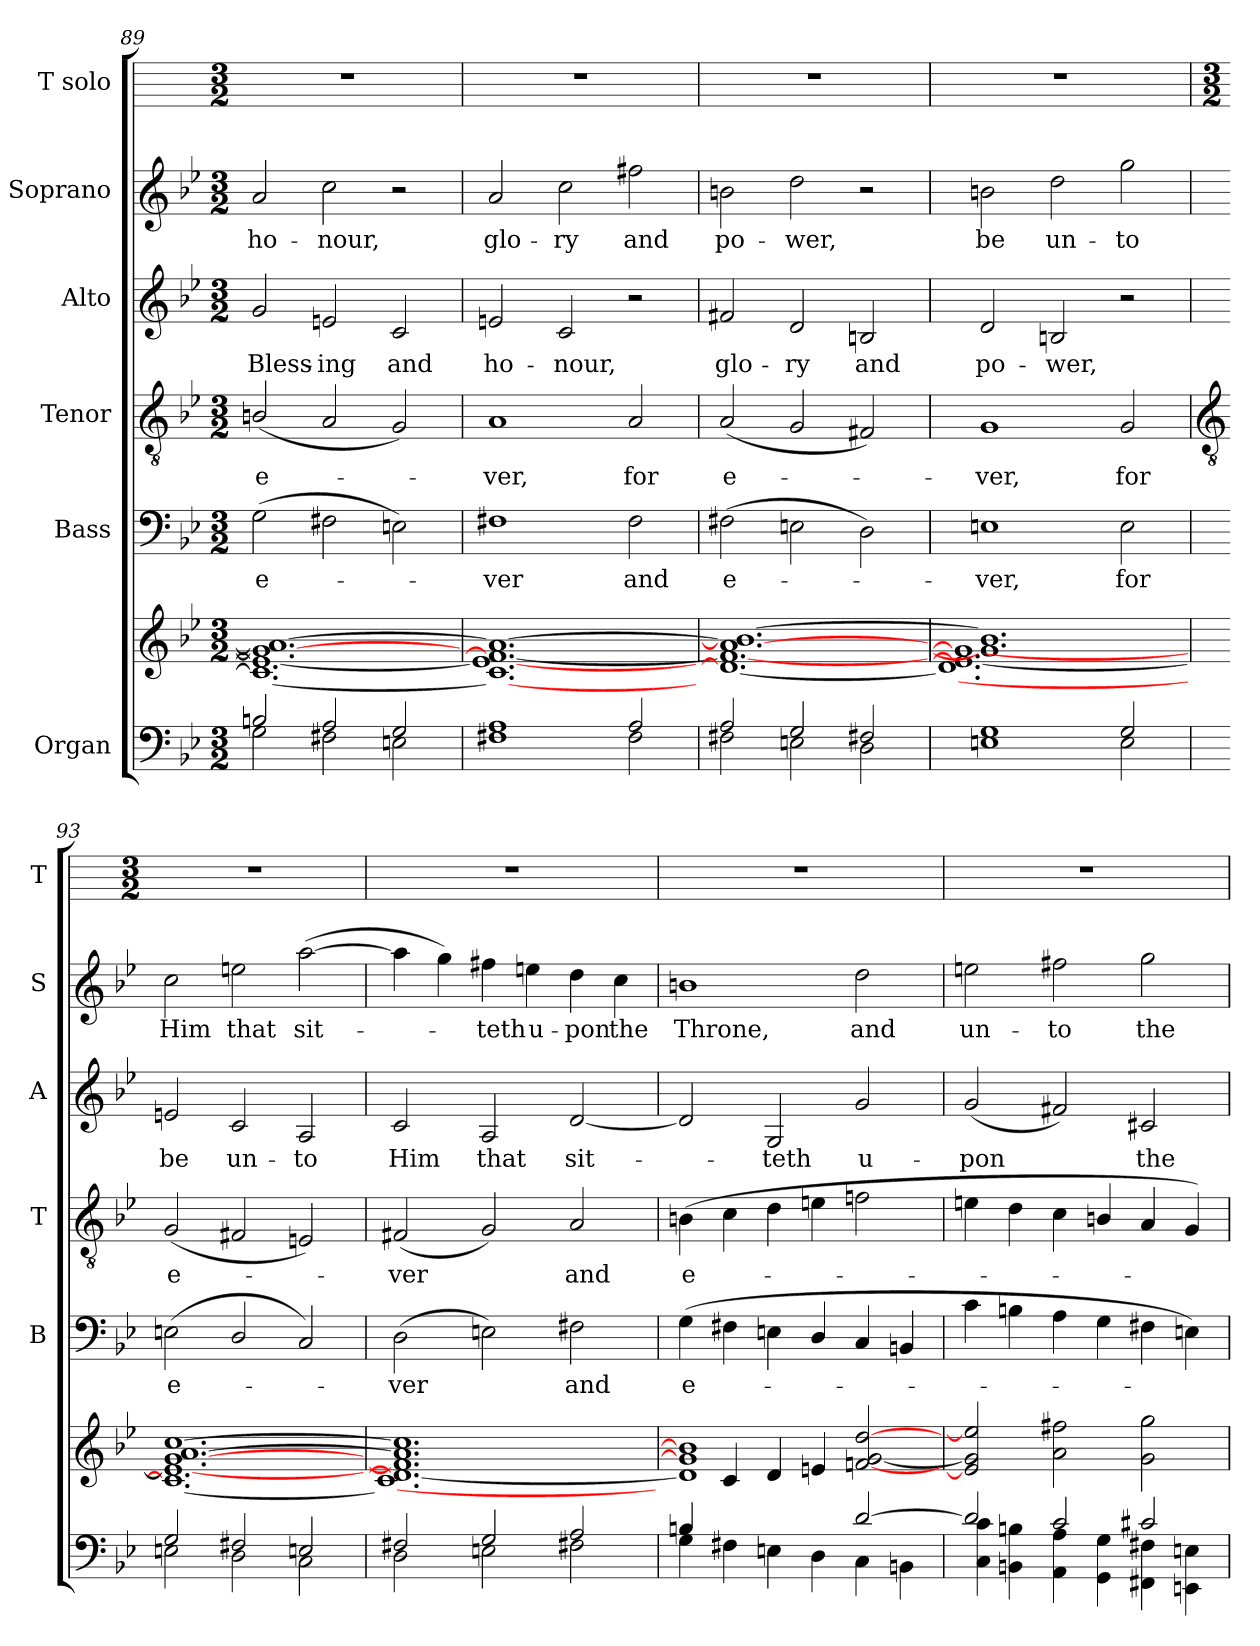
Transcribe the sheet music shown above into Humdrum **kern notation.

**kern	**kern	**kern	**text	**kern	**text	**kern	**text	**kern	**text	**kern
*part6	*part6	*part5	*part5	*part4	*part4	*part3	*part3	*part2	*part2	*part1
*staff7	*staff6	*staff5	*staff5	*staff4	*staff4	*staff3	*staff3	*staff2	*staff2	*staff1
*I"Organ	*	*I"Bass	*	*I"Tenor	*	*I"Alto	*	*I"Soprano	*	*I"T solo
*	*	*I'B	*	*I'T	*	*I'A	*	*I'S	*	*I'T
*clefF4	*clefG2	*clefF4	*	*clefGv2	*	*clefG2	*	*clefG2	*	*
*k[b-e-]	*k[b-e-]	*k[b-e-]	*	*k[b-e-]	*	*k[b-e-]	*	*k[b-e-]	*	*
*B-:	*B-:	*B-:	*	*B-:	*	*B-:	*	*B-:	*	*
*M3/2	*M3/2	*M3/2	*	*M3/2	*	*M3/2	*	*M3/2	*	*M3/2
=89	=89	=89	=89	=89	=89	=89	=89	=89	=89	=89
*^	*^	*	*	*	*	*	*	*	*	*
!	!	!	!	!	!LO:LY:b	!	!LO:LY:b	!	!LO:LY:b	!	!LO:LY:b	!
2Bn/	2G\	1.g/_ 1.a/_	1.c\_ 1.e\_	(>2G	e-	(<2Bn/	e-	2g	Bless-	2a	ho-	1.r
!	!	!	!	!	!	!	!	!	!LO:LY:b	!	!LO:LY:b	!
2A/	2F#X\	.	.	2F#X	.	2A	.	2en	-ing	2cc	-nour,	.
!	!	!	!	!	!	!	!	!	!LO:LY:b	!	!	!
2G/	2En\	.	.	2En)	.	2G)	.	2c	and	2r	.	.
=90	=90	=90	=90	=90	=90	=90	=90	=90	=90	=90	=90	=90
!	!	!	!	!	!LO:LY:b	!	!LO:LY:b	!	!LO:LY:b	!	!LO:LY:b	!
1A/	1F#X\	1.a/_	1.c\_ 1.e\_ 1.f#\_	1F#X	ver	1A	ver,	2en	ho-	2a	glo-	1.r
!	!	!	!	!	!	!	!	!	!LO:LY:b	!	!LO:LY:b	!
.	.	.	.	.	.	.	.	2c	-nour,	2cc	-ry	.
!	!	!	!	!	!LO:LY:b	!	!LO:LY:b	!	!	!	!LO:LY:b	!
2A/	2F#\	.	.	2F#	and	2A	for	2r	.	2ff#X	and	.
=91	=91	=91	=91	=91	=91	=91	=91	=91	=91	=91	=91	=91
!	!	!	!	!	!LO:LY:b	!	!LO:LY:b	!	!LO:LY:b	!	!LO:LY:b	!
2A/	2F#X\	1.a/_ 1.b/_	1.d\_ 1.f#\_	(>2F#X	e-	(<2A	e-	2f#X	glo-	2bn	po-	1.r
!	!	!	!	!	!	!	!	!	!LO:LY:b	!	!LO:LY:b	!
2G/	2En\	.	.	2En	.	2G	.	2d	-ry	2dd	-wer,	.
!	!	!	!	!	!	!	!	!	!LO:LY:b	!	!	!
2F#X/	2D\	.	.	2D)	.	2F#X)	.	2Bn	and	2r	.	.
=92	=92	=92	=92	=92	=92	=92	=92	=92	=92	=92	=92	=92
!	!	!	!	!	!LO:LY:b	!	!LO:LY:b	!	!LO:LY:b	!	!LO:LY:b	!
1G/	1En\	1.g/] 1.b/]	1.d\_ 1.en\_ 1.g\_	1En	ver,	1G	ver,	2d	po-	2bn	be	1.r
!	!	!	!	!	!	!	!	!	!LO:LY:b	!	!LO:LY:b	!
.	.	.	.	.	.	.	.	2Bn	-wer,	2dd	un-	.
!	!	!	!	!	!LO:LY:b	!	!LO:LY:b	!	!	!	!LO:LY:b	!
2G/	2E\	.	.	2E	for	2G	for	2r	.	2gg	-to	.
!!LO:LB:g=z
=93	=93	=93	=93	=93	=93	=93	=93	=93	=93	=93	=93	=93
*	*	*	*	*	*	*clefGv2	*	*	*	*	*	*
*	*	*	*	*	*	*	*	*	*	*	*	*M3/2
!	!	!	!	!	!LO:LY:b	!	!LO:LY:b	!	!LO:LY:b	!	!LO:LY:b	!
2G/	2En\	[1.g [1.a [1.cc	1.c\_ 1.e\_	(<2En	e-	(<2G	e-	2en	be	2cc	Him	1.r
!	!	!	!	!	!	!	!	!	!LO:LY:b	!	!LO:LY:b	!
2F#X/	2D\	.	.	2D/	.	2F#X	.	2c	un-	2een	that	.
!	!	!	!	!	!	!	!	!	!LO:LY:b	!	!LO:LY:b	!
2En/	2C\	.	.	2C)	.	2En)	.	2A	-to	(>[2aa	sit-	.
=94	=94	=94	=94	=94	=94	=94	=94	=94	=94	=94	=94	=94
!	!	!	!	!	!LO:LY:b	!	!LO:LY:b	!	!LO:LY:b	!	!	!
2F#X/	2D\	1.f#] 1.a] 1.cc]	1.c\_ 1.d\_	(>2D	ver	(<2F#X	ver	2c	Him	4aa]	.	1.r
.	.	.	.	.	.	.	.	.	.	4gg)	.	.
!	!	!	!	!	!	!	!	!	!LO:LY:b	!	!LO:LY:b	!
2G/	2En\	.	.	2En)	.	2G)	.	2A	that	4ff#X	teth	.
!	!	!	!	!	!	!	!	!	!	!	!LO:LY:b	!
.	.	.	.	.	.	.	.	.	.	4een	u-	.
!	!	!	!	!	!LO:LY:b	!	!LO:LY:b	!	!LO:LY:b	!	!LO:LY:b	!
2A/	2F#X\	.	.	2F#X	and	2A	and	[2d	sit-	4dd	-pon	.
!	!	!	!	!	!	!	!	!	!	!	!LO:LY:b	!
.	.	.	.	.	.	.	.	.	.	4cc	the	.
=95	=95	=95	=95	=95	=95	=95	=95	=95	=95	=95	=95	=95
!	!	!	!	!	!LO:LY:b	!	!LO:LY:b	!	!	!	!LO:LY:b	!
4Bn/	4G\	4ryy	1d\] 1g\] 1b\]	(>4G	e-	(<4Bn	e-	2d]	.	1bn	Throne,	1.r
2.ryy	4F#X\	4c	.	4F#X	.	4c	.	.	.	.	.	.
!	!	!	!	!	!	!	!	!	!LO:LY:b	!	!	!
.	4En\	4d	.	4En	.	4d	.	2G	teth	.	.	.
.	4D\	4en	.	4D/	.	4en	.	.	.	.	.	.
!	!	!	!	!	!	!	!	!	!LO:LY:b	!	!LO:LY:b	!
[2d/	4C\	[2fn [2g [2dd	2ryy	4C	.	2fn	.	2g	u-	2dd	and	.
.	4BBn\	.	.	4BBn	.	.	.	.	.	.	.	.
=96	=96	=96	=96	=96	=96	=96	=96	=96	=96	=96	=96	=96
!	!	!	!	!	!	!	!	!	!LO:LY:b	!	!LO:LY:b	!
2d/]	4C\ 4c\	2e-] 2g] 2ee]	1ryy	4c	.	4en	.	(<2g	-pon	2een	un-	1.r
.	4BBn\ 4Bn\	.	.	4Bn	.	4d	.	.	.	.	.	.
!	!	!	!	!	!	!	!	!	!	!	!LO:LY:b	!
2c/	4AA\ 4A\	2a 2ff#X	.	4A	.	4c	.	2f#X)	.	2ff#X	-to	.
.	4GG\ 4G\	.	.	4G	.	4Bn/	.	.	.	.	.	.
!	!	!	!	!	!	!	!	!	!LO:LY:b	!	!LO:LY:b	!
2c#X/	4FF#X\ 4F#X\	2g 2gg	4ryy	4F#X	.	4A	.	2c#X	the	2gg	the	.
.	4EEn\ 4En\	.	4ryy	4En)	.	4G)	.	.	.	.	.	.
*v	*v	*	*	*	*	*	*	*	*	*	*	*
*	*v	*v	*	*	*	*	*	*	*	*	*
=	=	=	=	=	=	=	=	=	=	=
*-	*-	*-	*-	*-	*-	*-	*-	*-	*-	*-
